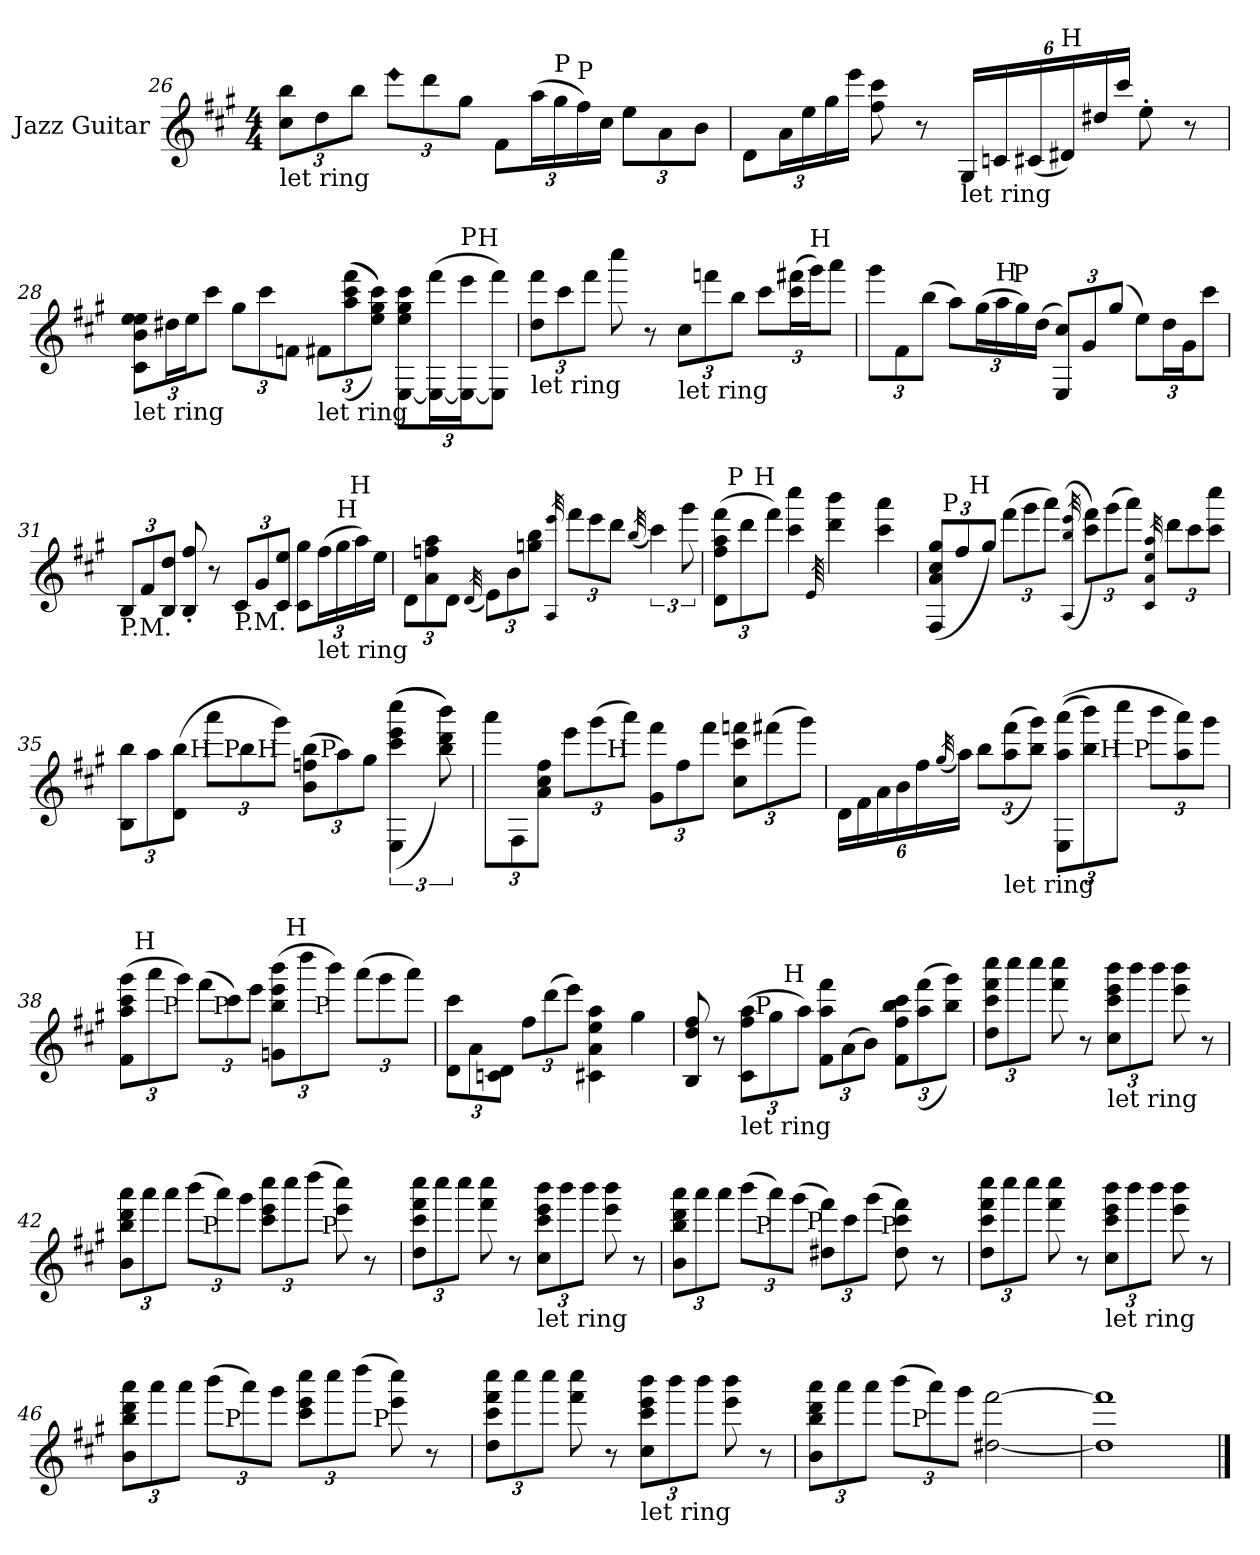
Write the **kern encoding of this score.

**kern
*part1
*staff1
*I"Jazz Guitar
*I'jz.guit.
*clefG2
*ITrd7c12
*k[f#c#g#]
*f#:
*M4/4
*Xbrackettup
=26
!LO:TX:b:t=let ring
12c#\ 12b\L
12d\
12b\J
!LO:N:head=diamond
12ee\L
12dd\
12g#\J
12F#\L
(24a\L
!LO:TX:a:t=P
24g#\
!LO:TX:a:t=P
24f#\)
24c#\JJ
12e\L
12A\
12B\J
!!LO:LB:g=z
=27
12D\L
24A\L
24e\
24g#\
24ee\JJ
8f#\ 8cc#\
8r
!LO:TX:b:t=let ring
24GG#/LL
24Cn/
(24C#X/
!LO:TX:a:t=H
24D#X/)
24d#X/
24cc#/JJ
8e'\
8r
=28
!LO:TX:b:t=let ring
12C#\ 12B\ 12e\ 12e\L
24d#X\L
24e\J
12cc#\J
12g#\L
12cc#\
12Fn\J
!LO:TX:b:t=let ring
12F#X\L
(((12a\ 12cc#\ 12ff#\
12e\ 12g#\ 12cc#\J)))
[12EE\ 12e\ 12g#\ 12cc#\L
(24EE\_ 24ff#\L
!LO:TX:a:t=P
24EE\_ 24ee\J
!LO:TX:a:t=H
12EE\] 12ff#\J)
!!LO:LB:g=z
=29
!LO:TX:b:t=let ring
12d\ 12ff#\L
12cc#\
12ff#\J
8ccc#\
8r
!LO:TX:b:t=let ring
12c#\L
12ffn\
12b\J
12cc#\L
(24cc#\ 24ff#X\L
!LO:TX:a:t=H
24gg#\J)
12aa\J
=30
12gg#\L
12F#\
(12b\J
12a\L)
(24g#\L
!LO:TX:a:t=H
24a\
!LO:TX:a:t=P
24g#\)
(24d\JJ
12EE/ 12c#/L)
12G#/
(12g#/J
12e\L)
24d\L
24G#\J
12cc#\J
!!LO:LB:g=z
=31
!LO:TX:b:t=P.M.
12BB/L
12F#/
12BB/ 12d/J
8BB/' 8f#/'
8r
!LO:TX:b:t=P.M.
12C#/L
12G#/
12C#/ 12e/J
12C#\ 12g#\L
!LO:TX:b:t=let ring
(24f#\L
!LO:TX:a:t=H
24g#\
!LO:TX:a:t=H
24a\)
24e\JJ
=32
12D\L
12A\ 12fn\ 12a\
12D\J
(32qD/
12E\L)
12B\
12gn\ 12b\J
32qAA/ 32qee/
12ff#\L
12ee\
12dd\J
(32qb/
*brackettup
6cc#\)
12gg#\
=33
*Xbrackettup
*^
*	*^
(12D\ 12f#\ 12a\ 12ff#\L	24ryy	8ryy
!	!LO:TX:a:t=P	!
.	3%2ryy	.
12dd\	.	.
!	!	!LO:TX:a:t=H
.	.	2..ryy
12ff#\J)	.	.
4cc#\ 4ccc#\	.	.
64qE/	.	.
4dd\ 4bb\	.	.
.	6..ryy	.
4cc#\ 4aa\	.	.
!!LO:LB:g=z	!!	!!
=34	=34	=34
(12FF#/ 12A/ 12c#/ 12g#/L	24ryy	8ryy
!	!LO:TX:a:t=P	!
.	3%2ryy	.
12f#/	.	.
!	!	!LO:TX:a:t=H
.	.	2..ryy
12g#/J)	.	.
(12ff#\L	.	.
12gg#\	.	.
12aa\J)	.	.
((32qAA/ 32qb/ 32qee/	.	.
12cc#\ 12ff#\L))	.	.
(12gg#\	.	.
12aa\J)	.	.
.	6..ryy	.
32qC#/ 32qA/ 32qe/ 32qa/	.	.
12dd\L	.	.
12cc#\	.	.
12cc#\ 12ccc#\J	.	.
=35	=35	=35
*	*^	*^
*	*	*	*	*
12BB\ 12b\L	6ryy	6..ryy	4.ryy	3ryy
12a\	.	.	.	.
(12D\ 12b\J	24ryy	.	.	.
!	!LO:TX:a:t=H	!	!	!
.	3%2ryy	.	.	.
12aa\L	.	.	.	.
!	!	!LO:TX:a:t=P	!	!
.	.	3%2ryy	.	.
12b\	.	.	.	6ryy
!	!	!	!LO:TX:a:t=H	!
.	.	.	2ryy	.
12gg#\J)	.	.	.	.
(12B\ 12fn\ 12b\L	.	.	.	24ryy
!	!	!	!	!LO:TX:a:t=P
.	.	.	.	3ryy
12a\)	.	.	.	.
12g#\J	.	.	.	.
*brackettup	*	*	*	*
(((6EE\ 6cc#\ 6ee\ 6ccc#\	.	.	.	.
.	12.ryy	.	8ryy	12.ryy
12b\ 12dd\ 12bb\)))	.	.	.	.
.	.	24ryy	.	.
*v	*v	*v	*v	*v
!!LO:PB:g=z
=36
*Xbrackettup
*^
12aa\L	4.ryy
12FF#\	.
12A\ 12c#\ 12f#\J	.
12ee\L	.
(12gg#\	.
!	!LO:TX:a:t=H
.	2ryy
12aa\J)	.
12G#\ 12ff#\L	.
12f#\	.
12ff#\J	.
12c#\ 12cc#\ 12ffn\L	.
(12ff#X\	.
.	8ryy
12gg#\J)	.
=37	=37
*	*^
24D\LL	2ryy	3%2ryy
24F#\	.	.
24A\	.	.
24B\	.	.
24f#\	.	.
(32qg#/	.	.
24a\JJ)	.	.
12b\L	.	.
!LO:TX:b:t=let ring	!	!
((12a\ 12ff#\	.	.
12b\ 12gg#\J))	.	.
((12EE\ 12a\ 12aa\L	8ryy	.
12b\ 12bb\)	.	.
!	!LO:TX:a:t=H	!
.	4.ryy	.
12ccc#\J	.	24ryy
!	!	!LO:TX:a:t=P
.	.	6..ryy
12bb\L	.	.
12a\ 12aa\)	.	.
12gg#\J	.	.
!!LO:LB:g=z	!!	!!
=38	=38	=38
*^	*^	*^
(12F#\ 12a\ 12cc#\ 12gg#\L	24ryy	8ryy	6..ryy	3ryy	2ryy
!	!LO:TX:a:t=H	!	!	!	!
.	3%2ryy	.	.	.	.
12aa\	.	.	.	.	.
!	!	!LO:TX:a:t=P	!	!	!
.	.	2..ryy	.	.	.
12gg#\J)	.	.	.	.	.
(12ff#\L	.	.	.	.	.
!	!	!	!LO:TX:a:t=P	!	!
.	.	.	3%2ryy	.	.
12cc#\)	.	.	.	6ryy	.
12ee\J	.	.	.	.	.
(12Gn\ 12b\ 12ee\ 12bb\L	.	.	.	24ryy	8ryy
!	!	!	!	!LO:TX:a:t=H	!
.	.	.	.	3ryy	.
12ddd\	.	.	.	.	.
!	!	!	!	!	!LO:TX:a:t=P
.	.	.	.	.	4.ryy
12bb\J)	.	.	.	.	.
.	6..ryy	.	.	.	.
(12aa\L	.	.	.	.	.
12gg#\	.	.	.	.	.
.	.	.	.	12.ryy	.
12aa\J)	.	.	.	.	.
.	.	.	24ryy	.	.
*v	*v	*v	*v	*v	*v
=39
12D\ 12cc#\L
12A\
12Cn\ 12D\J
12f#\L
(12dd\
12ee\J)
4C#X\ 4A\ 4e\ 4a\
4g#\
=40
*^
*	*^
8BB/ 8d/ 8f#/	6..ryy	4.ryy
8r	.	.
!LO:TX:b:t=let ring	!	!
(12C#\ 12f#\ 12a\L	.	.
!	!LO:TX:a:t=P	!
.	3%2ryy	.
12g#\	.	.
!	!	!LO:TX:a:t=H
.	.	2ryy
12a\J)	.	.
12F#\ 12a\ 12ff#\L	.	.
(12A\	.	.
12B\J)	.	.
12F#\ 12f#\ 12b\ 12cc#\L	.	.
((12a\ 12ff#\	.	.
.	.	8ryy
12b\ 12gg#\J))	.	.
.	24ryy	.
*v	*v	*v
!!LO:LB:g=z
=41
12d\ 12cc#\ 12ff#\ 12ccc#\L
12ccc#\
12ccc#\J
8ff#\ 8ccc#\
8r
!LO:TX:b:t=let ring
12c#\ 12cc#\ 12ee\ 12bb\L
12bb\
12bb\J
8ee\ 8bb\
8r
=42
!LO:TX:b:t=let ring
*^
*	*^
12B\ 12b\ 12dd\ 12aa\L	6..ryy	3%2ryy
12aa\	.	.
12aa\J	.	.
(12bb\L	.	.
!	!LO:TX:a:t=P	!
.	3%2ryy	.
12aa\)	.	.
12gg#\J	.	.
12cc#\ 12ee\ 12ccc#\L	.	.
12ccc#\	.	.
(12ddd\J	.	24ryy
!	!	!LO:TX:a:t=P
.	.	6..ryy
8ee\ 8ccc#\)	.	.
8r	.	.
.	24ryy	.
=43	=43	=43
!LO:TX:b:t=let ring	!	!
*v	*v	*v
12d\ 12cc#\ 12ff#\ 12ccc#\L
12ccc#\
12ccc#\J
8ff#\ 8ccc#\
8r
!LO:TX:b:t=let ring
12c#\ 12cc#\ 12ee\ 12bb\L
12bb\
12bb\J
8ee\ 8bb\
8r
!!LO:LB:g=z
=44
!LO:TX:b:t=let ring
*^
*	*^
*	*	*^
12B\ 12b\ 12dd\ 12aa\L	6..ryy	3ryy	3%2ryy
12aa\	.	.	.
12aa\J	.	.	.
(12bb\L	.	.	.
!	!LO:TX:a:t=P	!	!
.	3%2ryy	.	.
12aa\)	.	12.ryy	.
(12gg#\J	.	.	.
!	!	!LO:TX:a:t=P	!
.	.	3ryy	.
12d#X\ 12ff#\L)	.	.	.
12cc#\	.	.	.
(12gg#\J	.	.	24ryy
!	!	!	!LO:TX:a:t=P
.	.	.	6..ryy
8d#\ 8cc#\ 8ff#\)	.	.	.
.	.	6ryy	.
8r	.	.	.
.	24ryy	24ryy	.
=45	=45	=45	=45
!LO:TX:b:t=let ring	!	!	!
*v	*v	*v	*v
12d\ 12cc#\ 12ff#\ 12ccc#\L
12ccc#\
12ccc#\J
8ff#\ 8ccc#\
8r
!LO:TX:b:t=let ring
12c#\ 12cc#\ 12ee\ 12bb\L
12bb\
12bb\J
8ee\ 8bb\
8r
=46
!LO:TX:b:t=let ring
*^
*	*^
12B\ 12b\ 12dd\ 12aa\L	6..ryy	3%2ryy
12aa\	.	.
12aa\J	.	.
(12bb\L	.	.
!	!LO:TX:a:t=P	!
.	3%2ryy	.
12aa\)	.	.
12gg#\J	.	.
12cc#\ 12ee\ 12ccc#\L	.	.
12ccc#\	.	.
(12ddd\J	.	24ryy
!	!	!LO:TX:a:t=P
.	.	6..ryy
8ee\ 8ccc#\)	.	.
8r	.	.
.	24ryy	.
!!LO:LB:g=z	!!	!!
=47	=47	=47
!LO:TX:b:t=let ring	!	!
*v	*v	*v
12d\ 12cc#\ 12ff#\ 12ccc#\L
12ccc#\
12ccc#\J
8ff#\ 8ccc#\
8r
!LO:TX:b:t=let ring
12c#\ 12cc#\ 12ee\ 12bb\L
12bb\
12bb\J
8ee\ 8bb\
8r
=48
!LO:TX:b:t=let ring
*^
12B\ 12b\ 12dd\ 12aa\L	6..ryy
12aa\	.
12aa\J	.
(12bb\L	.
!	!LO:TX:a:t=P
.	3%2ryy
12aa\)	.
12gg#\J	.
[2d#X\ [2ff#\	.
.	24ryy
*v	*v
=49
1d#] 1ff#]
==
*-
